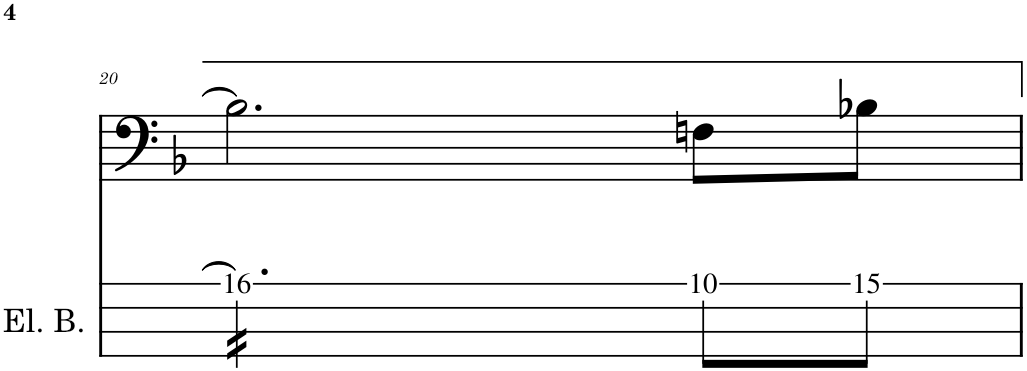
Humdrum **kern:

**kern	**kern
*part2	*part1
*staff2	*staff1
*I"Electric Bass	*I"Voice
*I'El. B.	*I'V
!!LO:PB:g=z
*	*clefF4
*Trd7c12	*
*k[b-]	*k[b-]
=20	=20
2.b\]	2.B\]
8fn\L	8Fn\L
8b-X\J	8B-X\J
=	=
*-	*-
